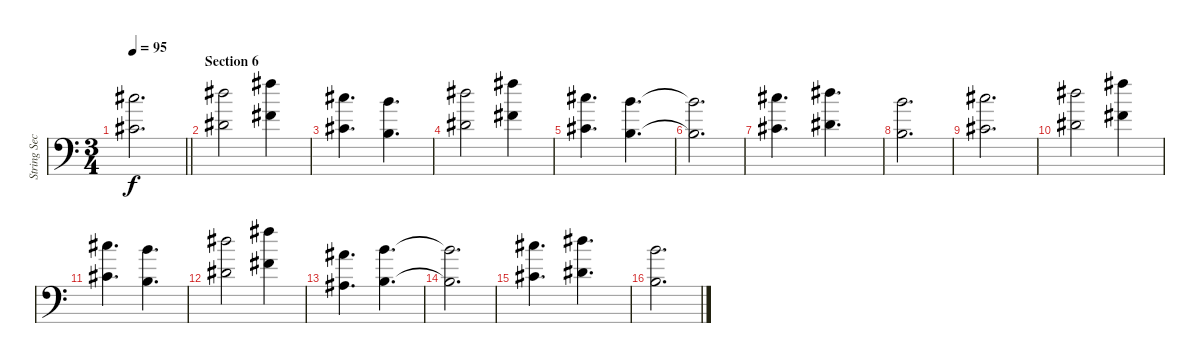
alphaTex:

\track ("String Section" "String Sec") {instrument stringensemble1}
\staff {score}
\tuning (E5 B3 G3 D3 A2 E2 B0) {hide}
\ts (3 4)
\tempo 95
\clef f4
\barLineRight lightlight
\ks c
(14.2 11.4).2{d dy f} |
\section ("" "Section 6")
(16.2 13.4).2 (19.2 16.4).4 |
(14.2 11.4).4{d} (12.2 9.4).4{d} |
(16.2 13.4).2 (19.2 16.4).4 |
(14.2 11.4).4{d} (12.2 9.4).4{d} |
(12.2{t} 9.4{t}).2{d} |
(14.2 11.4).4{d} (16.2 13.4).4{d} |
(12.2 9.4).2{d} |
(14.2 11.4).2{d} |
(16.2 13.4).2 (19.2 16.4).4 |
(14.2 11.4).4{d} (12.2 9.4).4{d} |
(16.2 13.4).2 (19.2 16.4).4 |
(11.2 8.4).4{d} (12.2 9.4).4{d} |
(12.2{t} 9.4{t}).2{d} |
(14.2 11.4).4{d} (16.2 13.4).4{d} |
(12.2 9.4).2{d}
